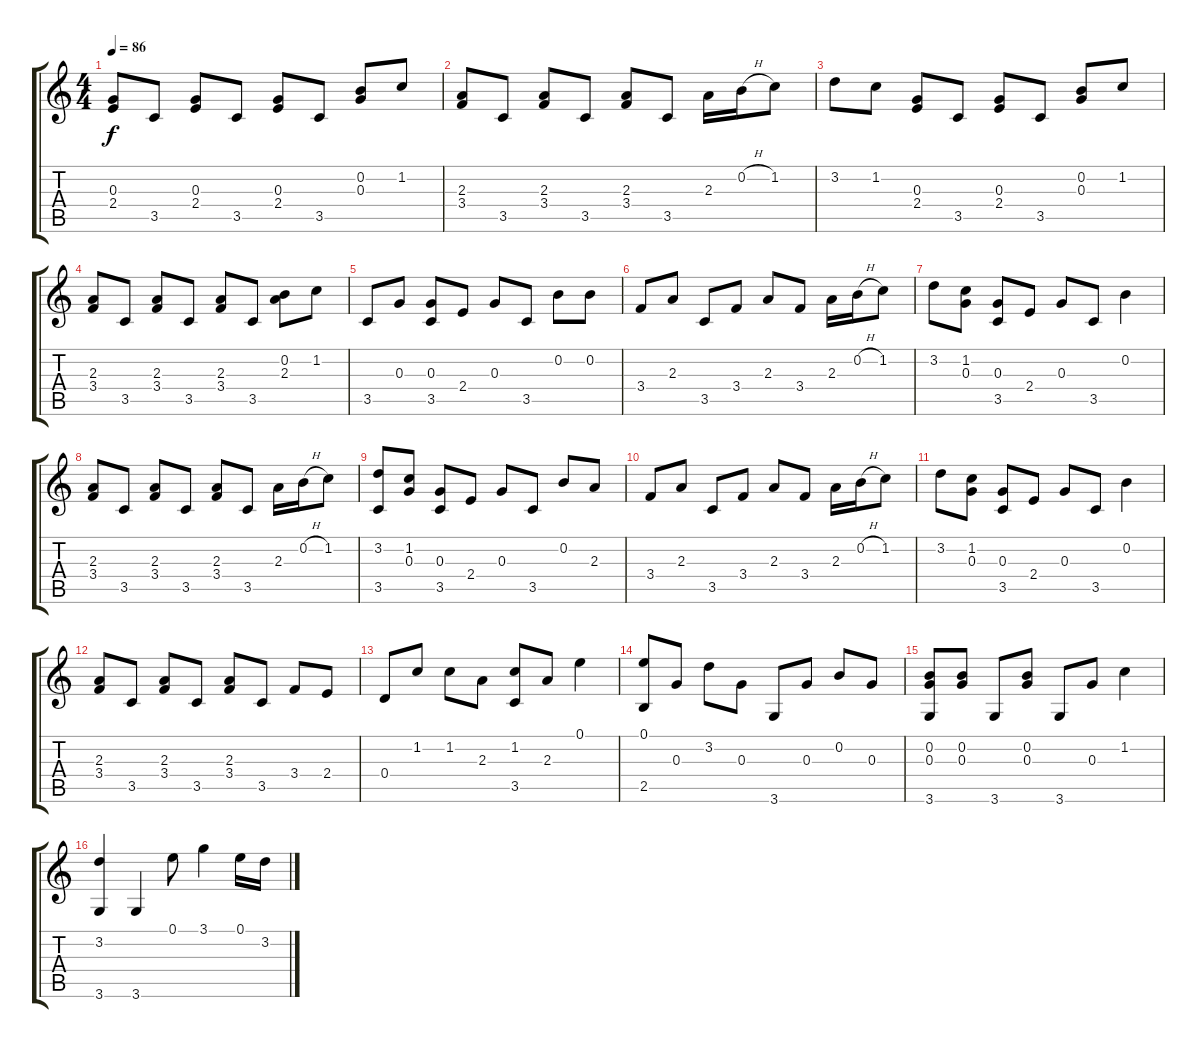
\track "" {instrument acousticguitarnylon}
\staff {score tabs}
\tuning (E4 B3 G3 D3 A2 E2) {hide}
\ts (4 4)
\tempo 86
\clef g2
\ks c
(0.3 2.4).8{dy f instrument acousticguitarnylon} 3.5.8 (0.3 2.4).8 3.5.8 (0.3 2.4).8 3.5.8 (0.2 0.3).8 1.2.8 |
(2.3 3.4).8 3.5.8 (2.3 3.4).8 3.5.8 (2.3 3.4).8 3.5.8 2.3.16 0.2{h}.16 1.2.8 |
3.2.8 1.2.8 (0.3 2.4).8 3.5.8 (0.3 2.4).8 3.5.8 (0.2 0.3).8 1.2.8 |
(2.3 3.4).8 3.5.8 (2.3 3.4).8 3.5.8 (2.3 3.4).8 3.5.8 (0.2 2.3).8 1.2.8 |
3.5.8 0.3.8 (0.3 3.5).8 2.4.8 0.3.8 3.5.8 0.2.8 0.2.8 |
3.4.8 2.3.8 3.5.8 3.4.8 2.3.8 3.4.8 2.3.16 0.2{h}.16 1.2.8 |
3.2.8 (1.2 0.3).8 (0.3 3.5).8 2.4.8 0.3.8 3.5.8 0.2.4 |
(2.3 3.4).8 3.5.8 (2.3 3.4).8 3.5.8 (2.3 3.4).8 3.5.8 2.3.16 0.2{h}.16 1.2.8 |
(3.2 3.5).8 (1.2 0.3).8 (0.3 3.5).8 2.4.8 0.3.8 3.5.8 0.2.8 2.3.8 |
3.4.8 2.3.8 3.5.8 3.4.8 2.3.8 3.4.8 2.3.16 0.2{h}.16 1.2.8 |
3.2.8 (1.2 0.3).8 (0.3 3.5).8 2.4.8 0.3.8 3.5.8 0.2.4 |
(2.3 3.4).8 3.5.8 (2.3 3.4).8 3.5.8 (2.3 3.4).8 3.5.8 3.4.8 2.4.8 |
0.4.8 1.2.8 1.2.8 2.3.8 (1.2 3.5).8 2.3.8 0.1.4 |
(0.1 2.5).8 0.3.8 3.2.8 0.3.8 3.6.8 0.3.8 0.2.8 0.3.8 |
(0.2 0.3 3.6).8 (0.2 0.3).8 3.6.8 (0.2 0.3).8 3.6.8 0.3.8 1.2.4 |
(3.2 3.6).4 3.6.4 0.1.8 3.1.4 0.1.16 3.2.16
